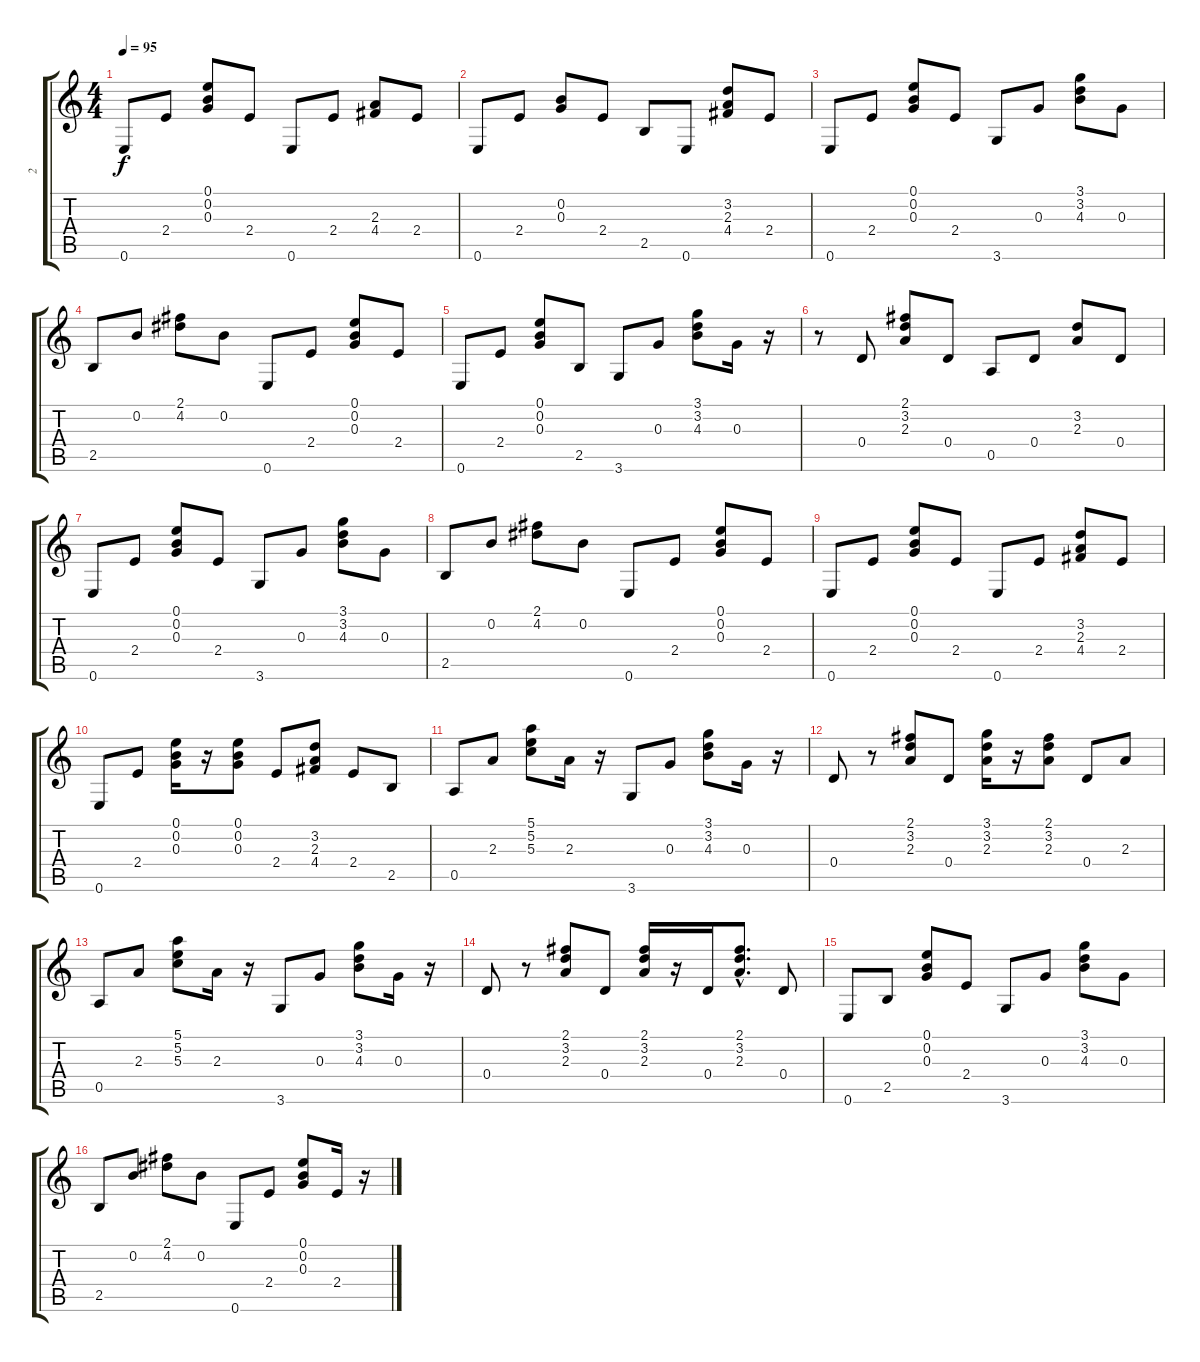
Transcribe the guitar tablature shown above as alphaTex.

\track ("2" "2") {instrument acousticguitarnylon}
\staff {score tabs}
\tuning (E4 B3 G3 D3 A2 E2) {hide}
\ts (4 4)
\tempo 95
\clef g2
\ks c
0.6.8{dy f} 2.4.8 (0.1 0.2 0.3).8 2.4.8 0.6.8 2.4.8 (2.3 4.4).8 2.4.8 |
0.6.8 2.4.8 (0.2 0.3).8 2.4.8 2.5.8 0.6.8 (3.2 2.3 4.4).8 2.4.8 |
0.6.8 2.4.8 (0.1 0.2 0.3).8 2.4.8 3.6.8 0.3.8 (3.1 3.2 4.3).8 0.3.8 |
2.5.8 0.2.8 (2.1 4.2).8 0.2.8 0.6.8 2.4.8 (0.1 0.2 0.3).8 2.4.8 |
0.6.8 2.4.8 (0.1 0.2 0.3).8 2.5.8 3.6.8 0.3.8 (3.1 3.2 4.3).8 0.3.16 r.16 |
r.8 0.4.8 (2.1 3.2 2.3).8 0.4.8 0.5.8 0.4.8 (3.2 2.3).8 0.4.8 |
0.6.8 2.4.8 (0.1 0.2 0.3).8 2.4.8 3.6.8 0.3.8 (3.1 3.2 4.3).8 0.3.8 |
2.5.8 0.2.8 (2.1 4.2).8 0.2.8 0.6.8 2.4.8 (0.1 0.2 0.3).8 2.4.8 |
0.6.8 2.4.8 (0.1 0.2 0.3).8 2.4.8 0.6.8 2.4.8 (3.2 2.3 4.4).8 2.4.8 |
0.6.8 2.4.8 (0.1 0.2 0.3).16 r.16 (0.1 0.2 0.3).8 2.4.8 (3.2 2.3 4.4).8 2.4.8 2.5.8 |
0.5.8 2.3.8 (5.1 5.2 5.3).8 2.3.16 r.16 3.6.8 0.3.8 (3.1 3.2 4.3).8 0.3.16 r.16 |
0.4.8 r.8 (2.1 3.2 2.3).8 0.4.8 (3.1 3.2 2.3).16 r.16 (2.1 3.2 2.3).8 0.4.8 2.3.8 |
0.5.8 2.3.8 (5.1 5.2 5.3).8 2.3.16 r.16 3.6.8 0.3.8 (3.1 3.2 4.3).8 0.3.16 r.16 |
0.4.8 r.8 (2.1 3.2 2.3).8 0.4.8 (2.1 3.2 2.3).16 r.16 0.4.16 (2.1{hac} 3.2{hac} 2.3{hac}).8{d} 0.4.8 |
0.6.8 2.5.8 (0.1 0.2 0.3).8 2.4.8 3.6.8 0.3.8 (3.1 3.2 4.3).8 0.3.8 |
2.5.8 0.2.8 (2.1 4.2).8 0.2.8 0.6.8 2.4.8 (0.1 0.2 0.3).8 2.4.16 r.16
